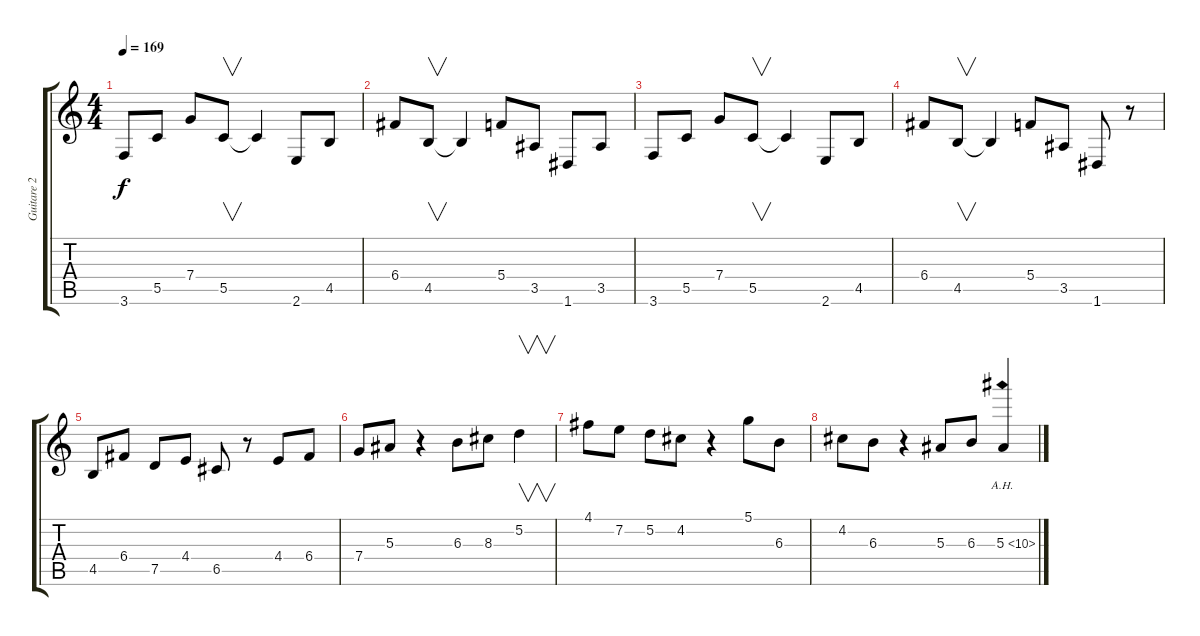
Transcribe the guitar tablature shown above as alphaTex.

\track ("Guitare 2" "Guitare 2") {instrument distortionguitar}
\staff {score tabs}
\tuning (D4 A3 F3 C3 G2 D2) {hide}
\ts (4 4)
\tempo 169
\clef g2
\ks c
3.6.8{dy f} 5.5.8 7.4.8 5.5.8{v} 5.5{t}.4 2.6.8 4.5.8 |
6.4.8 4.5.8{v} 4.5{t}.4 5.4.8 3.5.8 1.6.8 3.5.8 |
3.6.8 5.5.8 7.4.8 5.5.8{v} 5.5{t}.4 2.6.8 4.5.8 |
6.4.8 4.5.8{v} 4.5{t}.4 5.4.8 3.5.8 1.6.8 r.8 |
4.5.8 6.4.8 7.5.8 4.4.8 6.5.8 r.8 4.4.8 6.4.8 |
7.4.8 5.3.8 r.4 6.3.8 8.3.8 5.2.4{v} |
4.1.8 7.2.8 5.2.8 4.2.8 r.4 5.1.8 6.3.8 |
4.2.8 6.3.8 r.4 5.3.8 6.3.8 5.3{ah 5}.4
